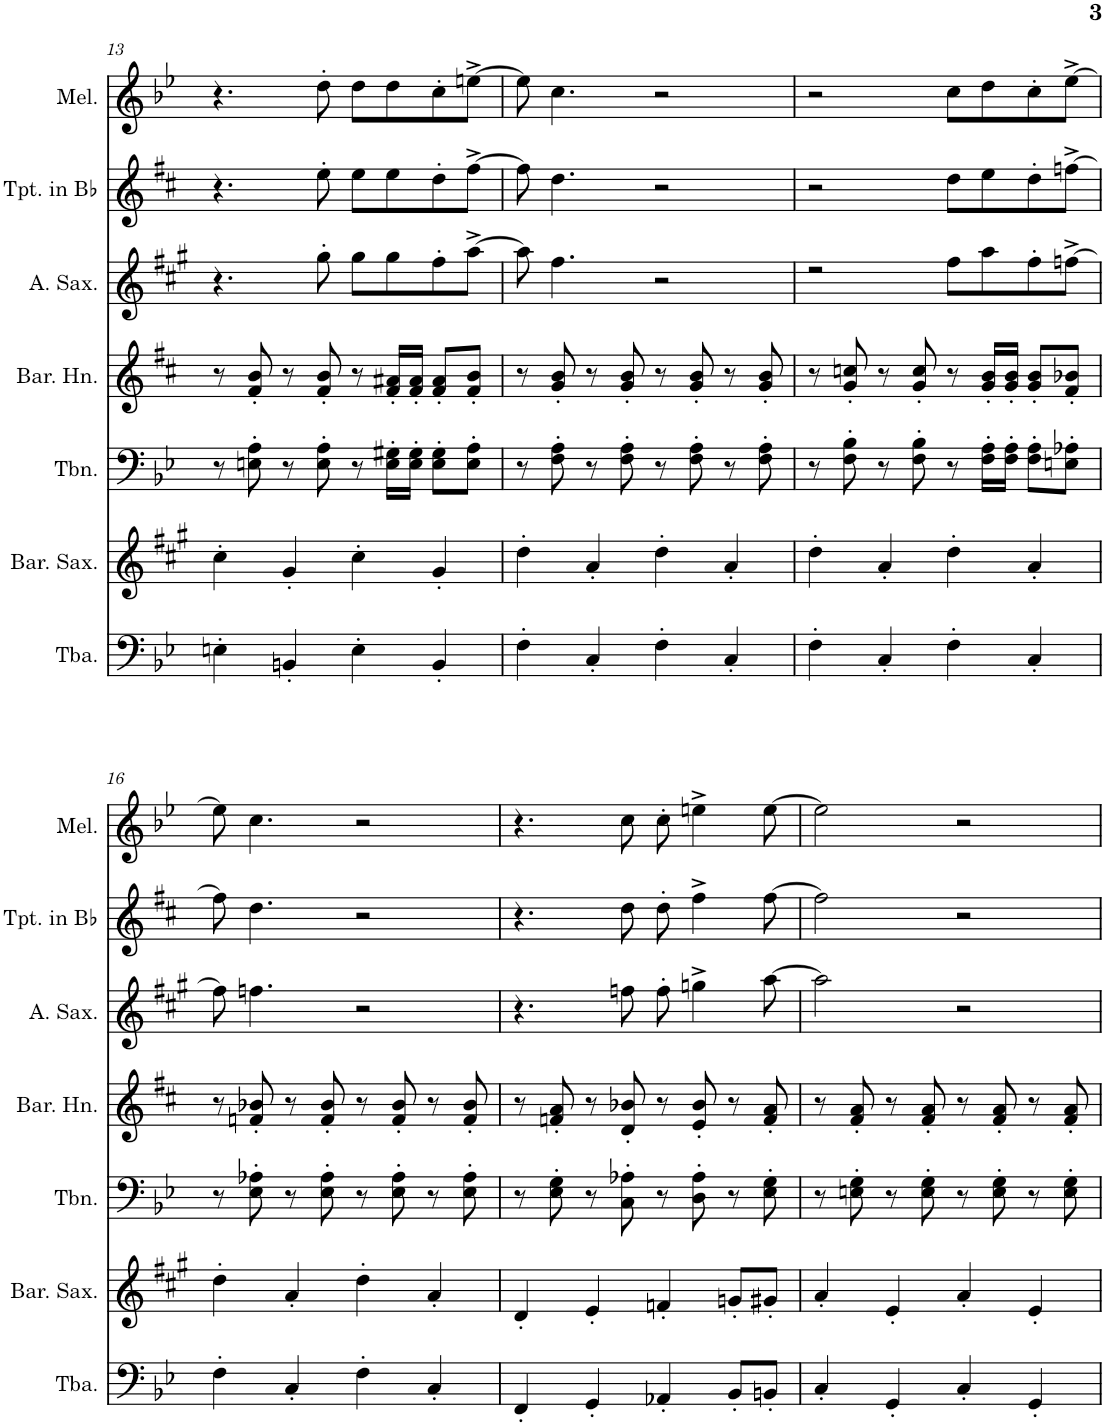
**kern	**kern	**kern	**kern	**kern	**kern	**kern
*part7	*part6	*part5	*part4	*part3	*part2	*part1
*staff7	*staff6	*staff5	*staff4	*staff3	*staff2	*staff1
*I"Tuba	*I"Baritone Saxophone	*I"Trombone	*I"Baritone Horn	*I"Alto Saxophone	*I"Trumpet in Bb	*I"Melodica
*I'Tba.	*I'Bar. Sax.	*I'Tbn.	*I'Bar. Hn.	*I'A. Sax.	*I'Tpt. in Bb	*I'Mel.
!!LO:PB:g=z
*clefF4	*clefG2	*clefF4	*clefG2	*clefG2	*clefG2	*clefG2
*	*Trd12c21	*	*Trd8c14	*Trd5c9	*Trd1c2	*
*k[b-e-]	*k[f#c#g#]	*k[b-e-]	*k[f#c#]	*k[f#c#g#]	*k[f#c#]	*k[b-e-]
*M4/4	*M4/4	*M4/4	*M4/4	*M4/4	*M4/4	*M4/4
=13	=13	=13	=13	=13	=13	=13
4En'\	4cc#'\	8r	8r	4.r	4.r	4.r
.	.	8En\' 8A\'	8f#/' 8b/'	.	.	.
4BBn'/	4g#'/	8r	8r	.	.	.
.	.	8E\' 8A\'	8f#/' 8b/'	8gg#'\	8ee'\	8dd'\
4E'\	4cc#'\	8r	8r	8gg#\L	8ee\L	8dd\L
.	.	16E\' 16G#X\'LL	16f#/' 16a#X/'LL	8gg#\	8ee\	8dd\
.	.	16E\' 16G#\'JJ	16f#/' 16a#/'JJ	.	.	.
4BB'/	4g#'/	8E\' 8G#\'L	8f#/' 8a#/'L	8ff#'\	8dd'\	8cc'\
.	.	8E\' 8A\'J	8f#/' 8b/'J	[8aa^\J	[8ff#^\J	[8een^\J
=14	=14	=14	=14	=14	=14	=14
4F'\	4dd'\	8r	8r	8aa\]	8ff#\]	8ee\]
.	.	8F\' 8A\'	8g/' 8b/'	4.ff#\	4.dd\	4.cc\
4C'/	4a'/	8r	8r	.	.	.
.	.	8F\' 8A\'	8g/' 8b/'	.	.	.
4F'\	4dd'\	8r	8r	2r	2r	2r
.	.	8F\' 8A\'	8g/' 8b/'	.	.	.
4C'/	4a'/	8r	8r	.	.	.
.	.	8F\' 8A\'	8g/' 8b/'	.	.	.
=15	=15	=15	=15	=15	=15	=15
4F'\	4dd'\	8r	8r	2rdd	2r	2r
.	.	8F\' 8B-\'	8g/' 8ccn/'	.	.	.
4C'/	4a'/	8r	8r	.	.	.
.	.	8F\' 8B-\'	8g/' 8cc/'	.	.	.
4F'\	4dd'\	8r	8r	8ff#\L	8dd\L	8cc\L
.	.	16F\' 16A\'LL	16g/' 16b/'LL	8aa\	8ee\	8dd\
.	.	16F\' 16A\'JJ	16g/' 16b/'JJ	.	.	.
4C'/	4a'/	8F\' 8A\'L	8g/' 8b/'L	8ff#'\	8dd'\	8cc'\
.	.	8En\' 8A-X\'J	8f#/' 8b-X/'J	[8ffn^\J	[8ffn^\J	[8ee-^\J
!!LO:LB:g=z
=16	=16	=16	=16	=16	=16	=16
4F'\	4dd'\	8r	8r	8ff\]	8ff\]	8ee-\]
.	.	8E-\' 8A-X\'	8fn/' 8b-X/'	4.ffn\	4.dd\	4.cc\
4C'/	4a'/	8r	8r	.	.	.
.	.	8E-\' 8A-\'	8f/' 8b-/'	.	.	.
4F'\	4dd'\	8r	8r	2r	2r	2r
.	.	8E-\' 8A-\'	8f/' 8b-/'	.	.	.
4C'/	4a'/	8r	8r	.	.	.
.	.	8E-\' 8A-\'	8f/' 8b-/'	.	.	.
=17	=17	=17	=17	=17	=17	=17
4FF'/	4d'/	8r	8r	4.r	4.r	4.r
.	.	8E-\' 8G\'	8fn/' 8a/'	.	.	.
4GG'/	4e'/	8r	8r	.	.	.
.	.	8C\' 8A-X\'	8d/' 8b-X/'	8ffn\	8dd\	8cc\
4AA-X'/	4fn'/	8r	8r	8ff'\	8dd'\	8cc'\
.	.	8D\' 8A-\'	8e/' 8b-/'	4ggn^\	4ff#^\	4een^\
8BB-'/L	8gn'/L	8r	8r	.	.	.
8BBn'/J	8g#X'/J	8E-\' 8G\'	8f/' 8a/'	[8aa\	[8ff#\	[8ee\
=18	=18	=18	=18	=18	=18	=18
4C'/	4a'/	8r	8r	2aa\]	2ff#\]	2ee\]
.	.	8En\' 8G\'	8f#/' 8a/'	.	.	.
4GG'/	4e'/	8r	8r	.	.	.
.	.	8E\' 8G\'	8f#/' 8a/'	.	.	.
4C'/	4a'/	8r	8r	2r	2r	2r
.	.	8E\' 8G\'	8f#/' 8a/'	.	.	.
4GG'/	4e'/	8r	8r	.	.	.
.	.	8E\' 8G\'	8f#/' 8a/'	.	.	.
=	=	=	=	=	=	=
*-	*-	*-	*-	*-	*-	*-
